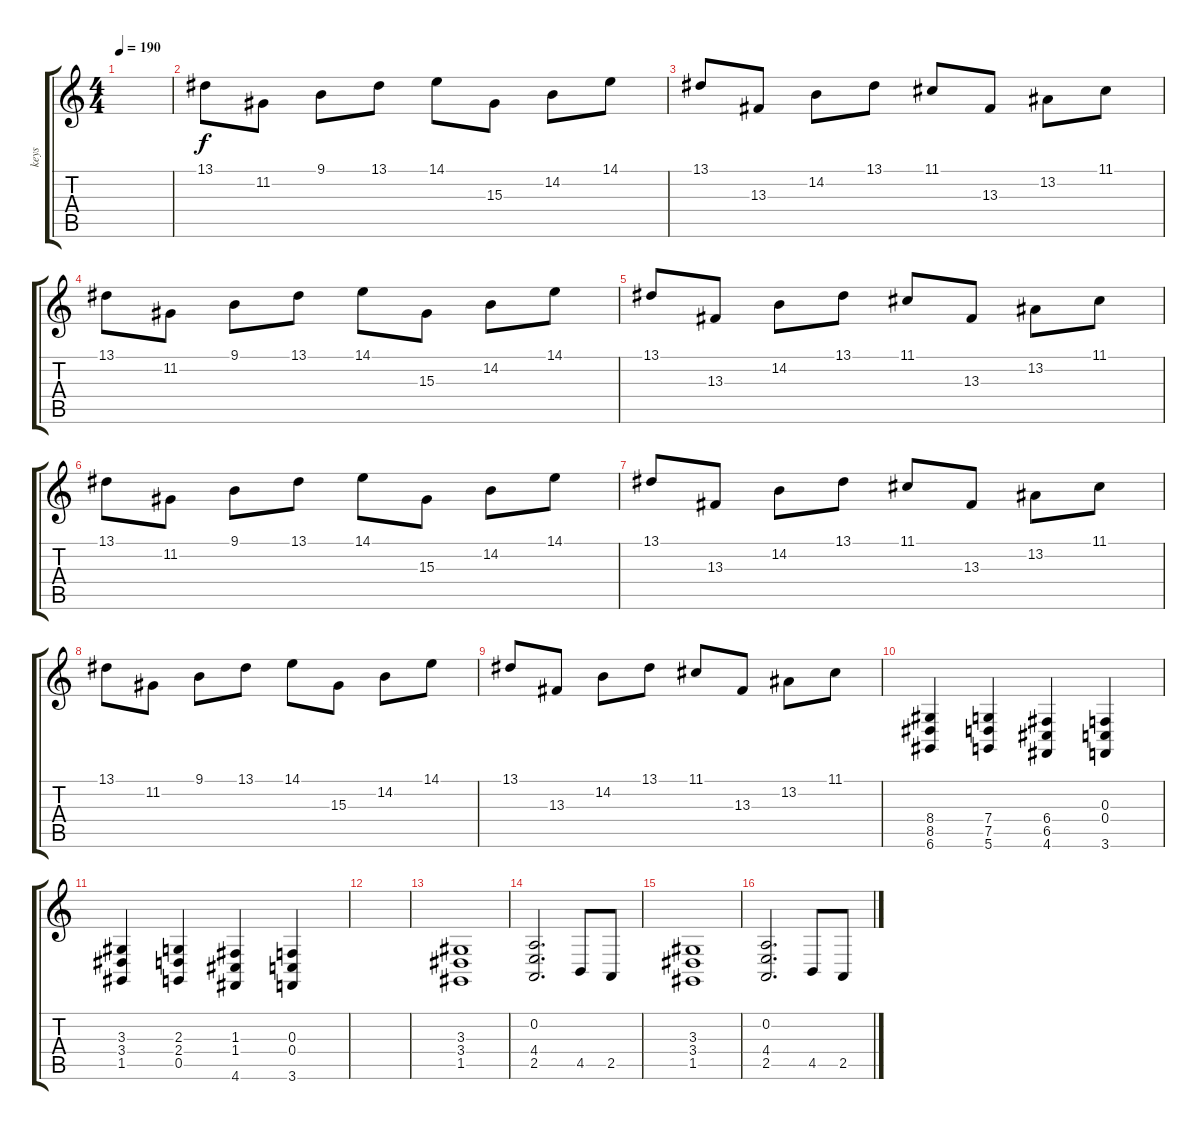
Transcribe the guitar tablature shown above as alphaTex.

\track ("keys" "keys") {instrument stringensemble1}
\staff {score tabs}
\tuning (D4 A3 F3 C3 G2 D2) {hide}
\ts (4 4)
\tempo 190
\clef g2
\ks c
|
13.1.8 11.2.8 9.1.8 13.1.8 14.1.8 15.3.8 14.2.8 14.1.8 |
13.1.8 13.3.8 14.2.8 13.1.8 11.1.8 13.3.8 13.2.8 11.1.8 |
13.1.8 11.2.8 9.1.8 13.1.8 14.1.8 15.3.8 14.2.8 14.1.8 |
13.1.8 13.3.8 14.2.8 13.1.8 11.1.8 13.3.8 13.2.8 11.1.8 |
13.1.8 11.2.8 9.1.8 13.1.8 14.1.8 15.3.8 14.2.8 14.1.8 |
13.1.8 13.3.8 14.2.8 13.1.8 11.1.8 13.3.8 13.2.8 11.1.8 |
13.1.8 11.2.8 9.1.8 13.1.8 14.1.8 15.3.8 14.2.8 14.1.8 |
13.1.8 13.3.8 14.2.8 13.1.8 11.1.8 13.3.8 13.2.8 11.1.8 |
(8.4 8.5 6.6).4{volume 13} (7.4 7.5 5.6).4 (6.4 6.5 4.6).4 (0.3 0.4 3.6).4 |
(3.3 3.4 1.5).4 (2.3 2.4 0.5).4 (1.3 1.4 4.6).4 (0.3 0.4 3.6).4 |
|
(3.3 3.4 1.5).1 |
(0.2 4.4 2.5).2{d} 4.5.8 2.5.8 |
(3.3 3.4 1.5).1 |
(0.2 4.4 2.5).2{d} 4.5.8 2.5.8
